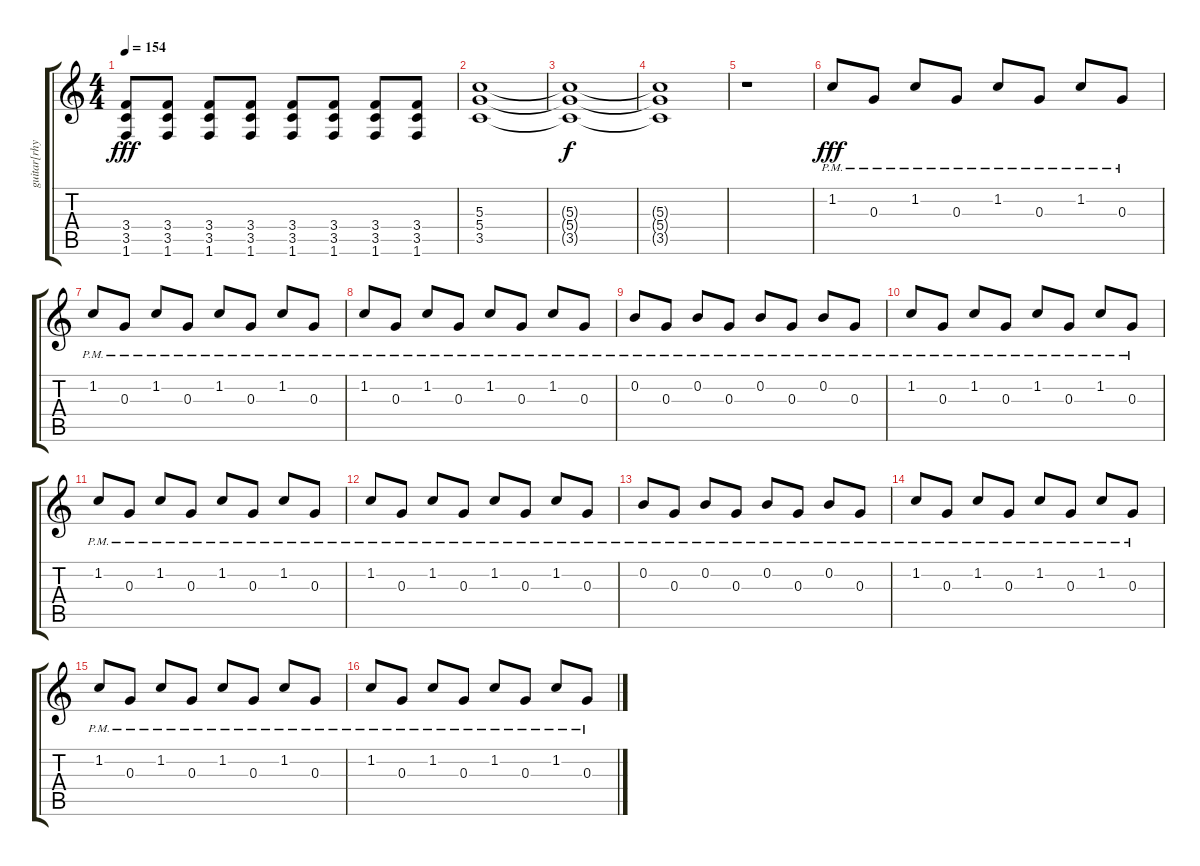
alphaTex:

\track ("guitar[rhythm]" "guitar[rhy") {instrument overdrivenguitar}
\staff {score tabs}
\tuning (E4 B3 G3 D3 A2 E2) {hide}
\ts (4 4)
\tempo 154
\clef g2
\ks c
(3.4 3.5 1.6).8{dy fff} (3.4 3.5 1.6).8 (3.4 3.5 1.6).8 (3.4 3.5 1.6).8 (3.4 3.5 1.6).8 (3.4 3.5 1.6).8 (3.4 3.5 1.6).8 (3.4 3.5 1.6).8 |
(5.3 5.4 3.5).1 |
(5.3{t} 5.4{t} 3.5{t}).1{dy f} |
(5.3{t} 5.4{t} 3.5{t}).1 |
r.1 |
1.2{pm}.8{dy fff} 0.3{pm}.8 1.2{pm}.8 0.3{pm}.8 1.2{pm}.8 0.3{pm}.8 1.2{pm}.8 0.3{pm}.8 |
1.2{pm}.8 0.3{pm}.8 1.2{pm}.8 0.3{pm}.8 1.2{pm}.8 0.3{pm}.8 1.2{pm}.8 0.3{pm}.8 |
1.2{pm}.8 0.3{pm}.8 1.2{pm}.8 0.3{pm}.8 1.2{pm}.8 0.3{pm}.8 1.2{pm}.8 0.3{pm}.8 |
0.2{pm}.8 0.3{pm}.8 0.2{pm}.8 0.3{pm}.8 0.2{pm}.8 0.3{pm}.8 0.2{pm}.8 0.3{pm}.8 |
1.2{pm}.8 0.3{pm}.8 1.2{pm}.8 0.3{pm}.8 1.2{pm}.8 0.3{pm}.8 1.2{pm}.8 0.3{pm}.8 |
1.2{pm}.8 0.3{pm}.8 1.2{pm}.8 0.3{pm}.8 1.2{pm}.8 0.3{pm}.8 1.2{pm}.8 0.3{pm}.8 |
1.2{pm}.8 0.3{pm}.8 1.2{pm}.8 0.3{pm}.8 1.2{pm}.8 0.3{pm}.8 1.2{pm}.8 0.3{pm}.8 |
0.2{pm}.8 0.3{pm}.8 0.2{pm}.8 0.3{pm}.8 0.2{pm}.8 0.3{pm}.8 0.2{pm}.8 0.3{pm}.8 |
1.2{pm}.8 0.3{pm}.8 1.2{pm}.8 0.3{pm}.8 1.2{pm}.8 0.3{pm}.8 1.2{pm}.8 0.3{pm}.8 |
1.2{pm}.8 0.3{pm}.8 1.2{pm}.8 0.3{pm}.8 1.2{pm}.8 0.3{pm}.8 1.2{pm}.8 0.3{pm}.8 |
1.2{pm}.8 0.3{pm}.8 1.2{pm}.8 0.3{pm}.8 1.2{pm}.8 0.3{pm}.8 1.2{pm}.8 0.3{pm}.8
